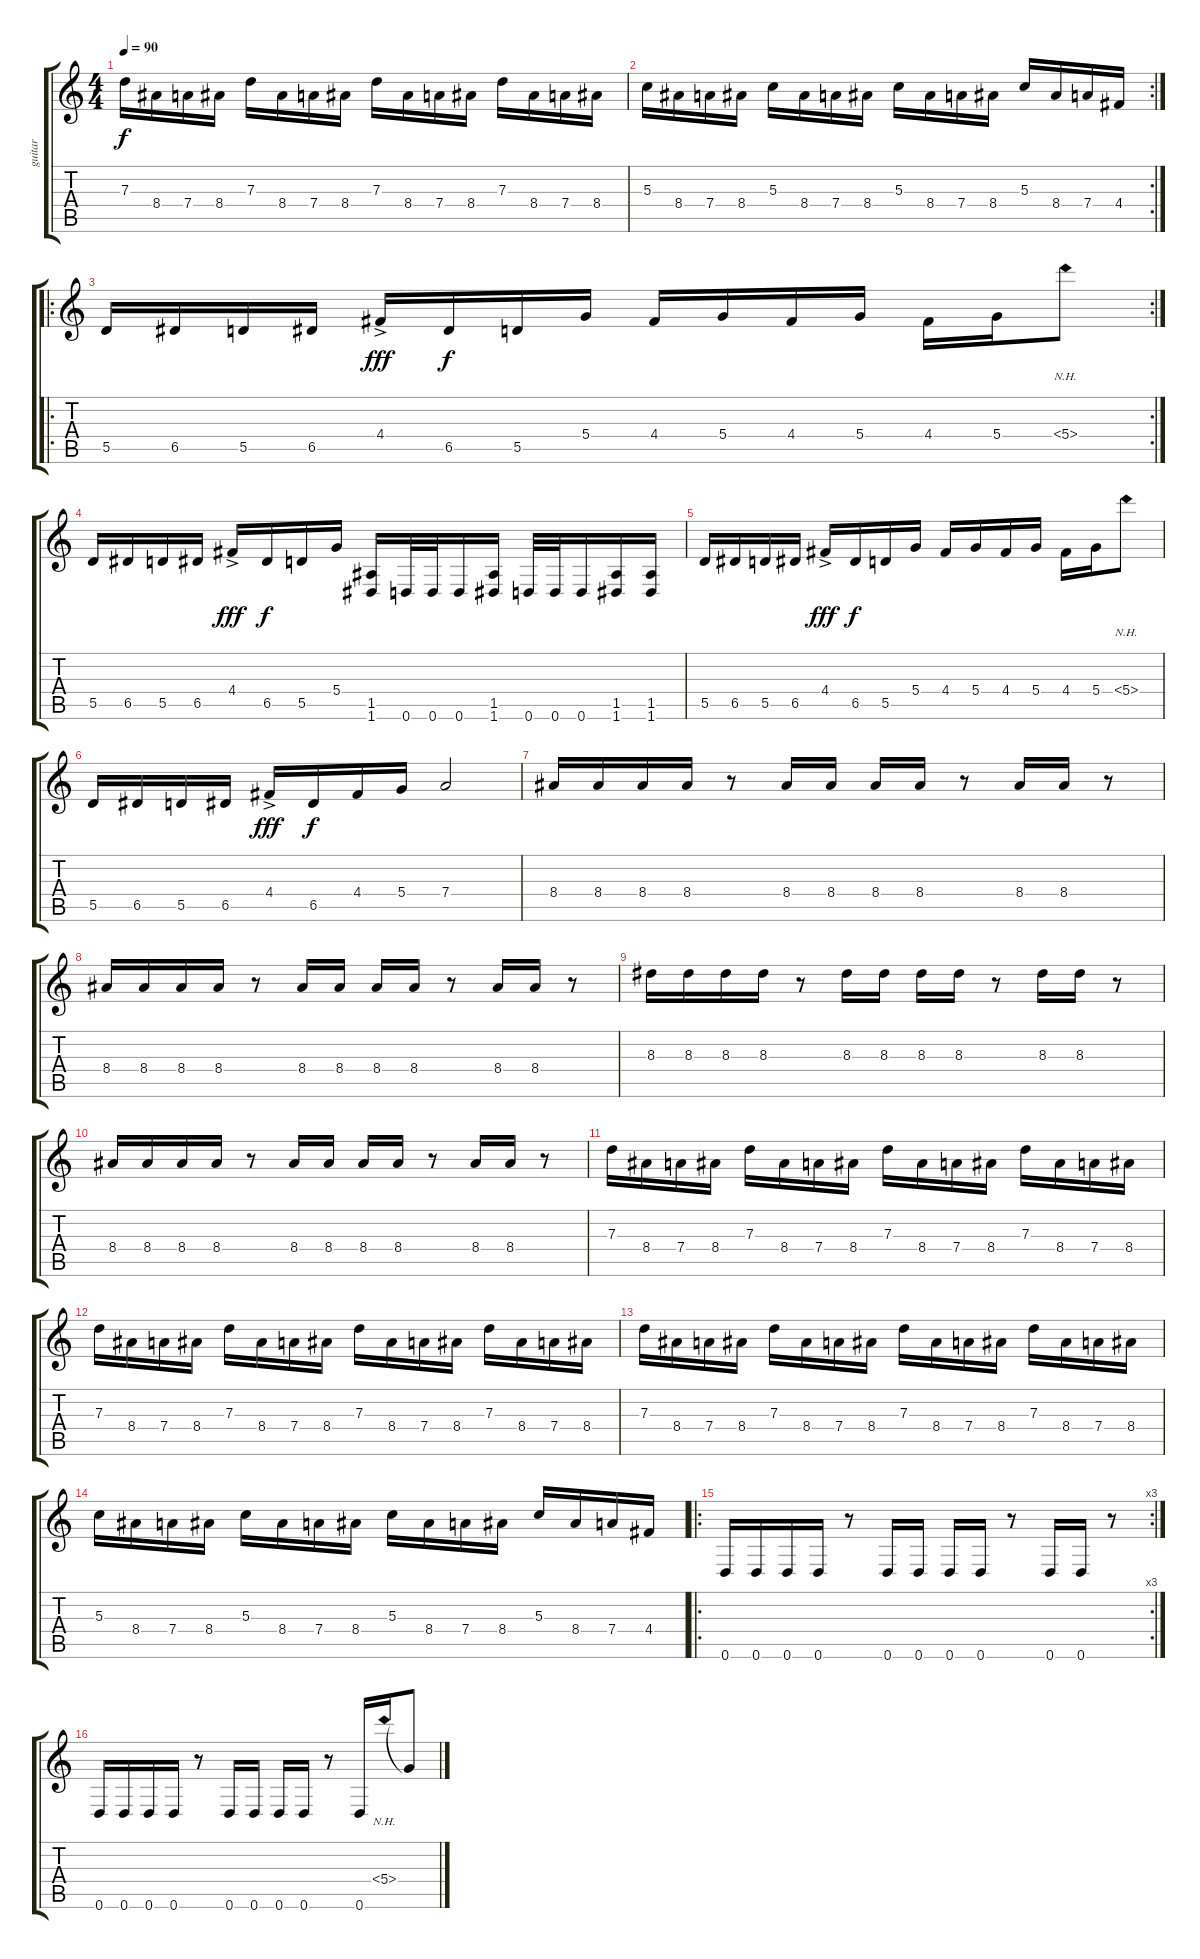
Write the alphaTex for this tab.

\track ("guitar" "guitar") {instrument distortionguitar}
\staff {score tabs}
\tuning (E4 B3 G3 D3 A2 D2) {hide}
\ts (4 4)
\tempo 90
\clef g2
\ks c
7.3.16{dy f} 8.4.16 7.4.16 8.4.16 7.3.16 8.4.16 7.4.16 8.4.16 7.3.16 8.4.16 7.4.16 8.4.16 7.3.16 8.4.16 7.4.16 8.4.16 |
\rc 2
5.3.16 8.4.16 7.4.16 8.4.16 5.3.16 8.4.16 7.4.16 8.4.16 5.3.16 8.4.16 7.4.16 8.4.16 5.3.16 8.4.16 7.4.16 4.4.16 |
\ro
\rc 2
5.5.16 6.5.16 5.5.16 6.5.16 4.4{ac}.16{dy fff} 6.5.16{dy f} 5.5.16 5.4.16 4.4.16 5.4.16 4.4.16 5.4.16 4.4.16 5.4.16 5.4{nh}.8 |
5.5.16 6.5.16 5.5.16 6.5.16 4.4{ac}.16{dy fff} 6.5.16{dy f} 5.5.16 5.4.16 (1.5 1.6).16 0.6.32 0.6.32 0.6.16 (1.5 1.6).16 0.6.32 0.6.32 0.6.16 (1.5 1.6).16 (1.5 1.6).16 |
5.5.16 6.5.16 5.5.16 6.5.16 4.4{ac}.16{dy fff} 6.5.16{dy f} 5.5.16 5.4.16 4.4.16 5.4.16 4.4.16 5.4.16 4.4.16 5.4.16 5.4{nh}.8 |
5.5.16 6.5.16 5.5.16 6.5.16 4.4{ac}.16{dy fff} 6.5.16{dy f} 4.4.16 5.4.16 7.4.2 |
8.4.16 8.4.16 8.4.16 8.4.16 r.8 8.4.16 8.4.16 8.4.16 8.4.16 r.8 8.4.16 8.4.16 r.8 |
8.4.16 8.4.16 8.4.16 8.4.16 r.8 8.4.16 8.4.16 8.4.16 8.4.16 r.8 8.4.16 8.4.16 r.8 |
8.3.16 8.3.16 8.3.16 8.3.16 r.8 8.3.16 8.3.16 8.3.16 8.3.16 r.8 8.3.16 8.3.16 r.8 |
8.4.16 8.4.16 8.4.16 8.4.16 r.8 8.4.16 8.4.16 8.4.16 8.4.16 r.8 8.4.16 8.4.16 r.8 |
7.3.16 8.4.16 7.4.16 8.4.16 7.3.16 8.4.16 7.4.16 8.4.16 7.3.16 8.4.16 7.4.16 8.4.16 7.3.16 8.4.16 7.4.16 8.4.16 |
7.3.16 8.4.16 7.4.16 8.4.16 7.3.16 8.4.16 7.4.16 8.4.16 7.3.16 8.4.16 7.4.16 8.4.16 7.3.16 8.4.16 7.4.16 8.4.16 |
7.3.16 8.4.16 7.4.16 8.4.16 7.3.16 8.4.16 7.4.16 8.4.16 7.3.16 8.4.16 7.4.16 8.4.16 7.3.16 8.4.16 7.4.16 8.4.16 |
5.3.16 8.4.16 7.4.16 8.4.16 5.3.16 8.4.16 7.4.16 8.4.16 5.3.16 8.4.16 7.4.16 8.4.16 5.3.16 8.4.16 7.4.16 4.4.16 |
\ro
\rc 3
0.6.16 0.6.16 0.6.16 0.6.16 r.8 0.6.16 0.6.16 0.6.16 0.6.16 r.8 0.6.16 0.6.16 r.8 |
0.6.16 0.6.16 0.6.16 0.6.16 r.8 0.6.16 0.6.16 0.6.16 0.6.16 r.8 0.6.16 5.4{nh}.16 5.4{t}.8
